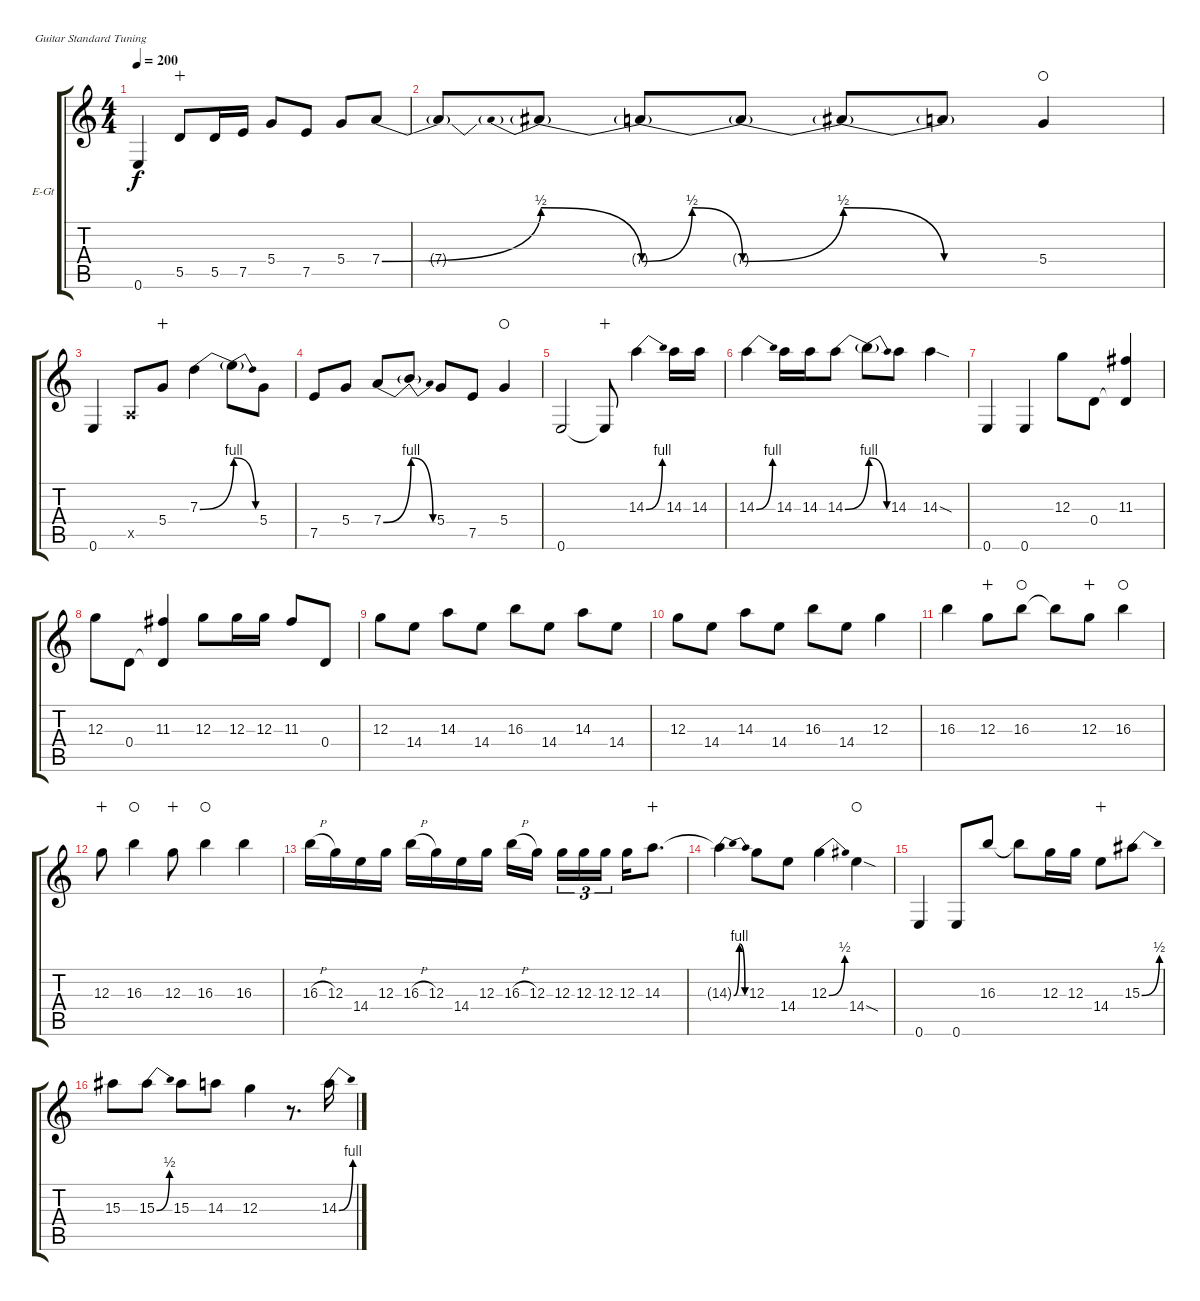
\bracketExtendMode groupsimilarinstruments
\firstSystemTrackNameOrientation horizontal
\otherSystemsTrackNameOrientation horizontal
\track ("Guitar Arrangement" "E-Gt") {mute instrument electricguitarclean}
\staff {score tabs}
\tuning (E4 B3 G3 D3 A2 E2)
\ts (4 4)
\tempo 200
\clef g2
\ks c
0.6.4{dy f} 5.5.8{wahc} 5.5.16 7.5.16 5.4.8 7.5.8 5.4.8 7.4{be (bend 0 0 60 2)}.8 |
7.4{t}.8 7.4{be (prebendrelease 0 2 60 0) t}.8 7.4{be (bendrelease 0 0 30 2 30 2 60 0) t}.8 7.4{be (bend 0 0 60 2) t}.8 7.4{be (release 0 2 60 0) t}.8 7.4{be (hold 0 0 60 0) t}.8 5.4.4{waho} |
0.6.4 0.5{x}.8 5.4.8{wahc} 7.3{be (bend 0 0 60 4)}.4 7.3{be (release 0 4 60 0) t}.8 5.4.8 |
7.5.8 5.4.8 7.4{be (bend 0 0 60 4)}.8 7.4{be (release 0 4 60 0) t}.8 5.4.8 7.5.8 5.4.4{waho} |
0.6.2 0.6{t}.8{wahc} 14.3{be (bend 0 0 60 4)}.4 14.3.16 14.3.16 |
14.3{be (bend 0 0 60 4)}.4 14.3.16 14.3.16 14.3{be (bend 0 0 60 4)}.8 14.3{be (release 0 4 60 0) t}.8 14.3.8 14.3{sod}.4 |
0.6.4 0.6.4 12.3.8 0.4.8 (0.4{t} 11.3).4 |
12.3.8 0.4.8 (0.4{t} 11.3).4 12.3.8 12.3.16 12.3.16 11.3.8 0.4.8 |
12.3.8 14.4.8 14.3.8 14.4.8 16.3.8{beam merge} 14.4.8 14.3.8{beam merge} 14.4.8 |
12.3.8 14.4.8 14.3.8 14.4.8 16.3.8 14.4.8 12.3.4 |
16.3.4 12.3.8{wahc} 16.3.8{waho} 16.3{t}.8 12.3.8{wahc} 16.3.4{waho} |
12.3.8{wahc} 16.3.4{waho} 12.3.8{wahc} 16.3.4{waho} 16.3.4 |
16.3{h}.16 12.3.16 14.4.16 12.3.16 16.3{h}.16 12.3.16 14.4.16 12.3.16 16.3{h}.16 12.3.16 12.3.16{tu (3 2)} 12.3.16{tu (3 2)} 12.3.16{tu (3 2)} 12.3.16 14.3.8{d wahc} |
14.3{be (bendrelease 8.4 0 18 4 37.199999999999996 4 48 0) t}.4 12.3.8 14.4.8 12.3{be (bend 0 0 19.8 2)}.4 14.4{sod}.4{waho} |
0.6.4 0.6.8 16.3.8 16.3{t}.8 12.3.16 12.3.16 14.4.8{wahc} 15.3{be (bend 0 0 60 2)}.8 |
15.3.8 15.3{be (bend 0 0 60 2)}.8 15.3.8 14.3.8 12.3.4 r.8{d} 14.3{be (bend 0 0 26.4 4)}.16
